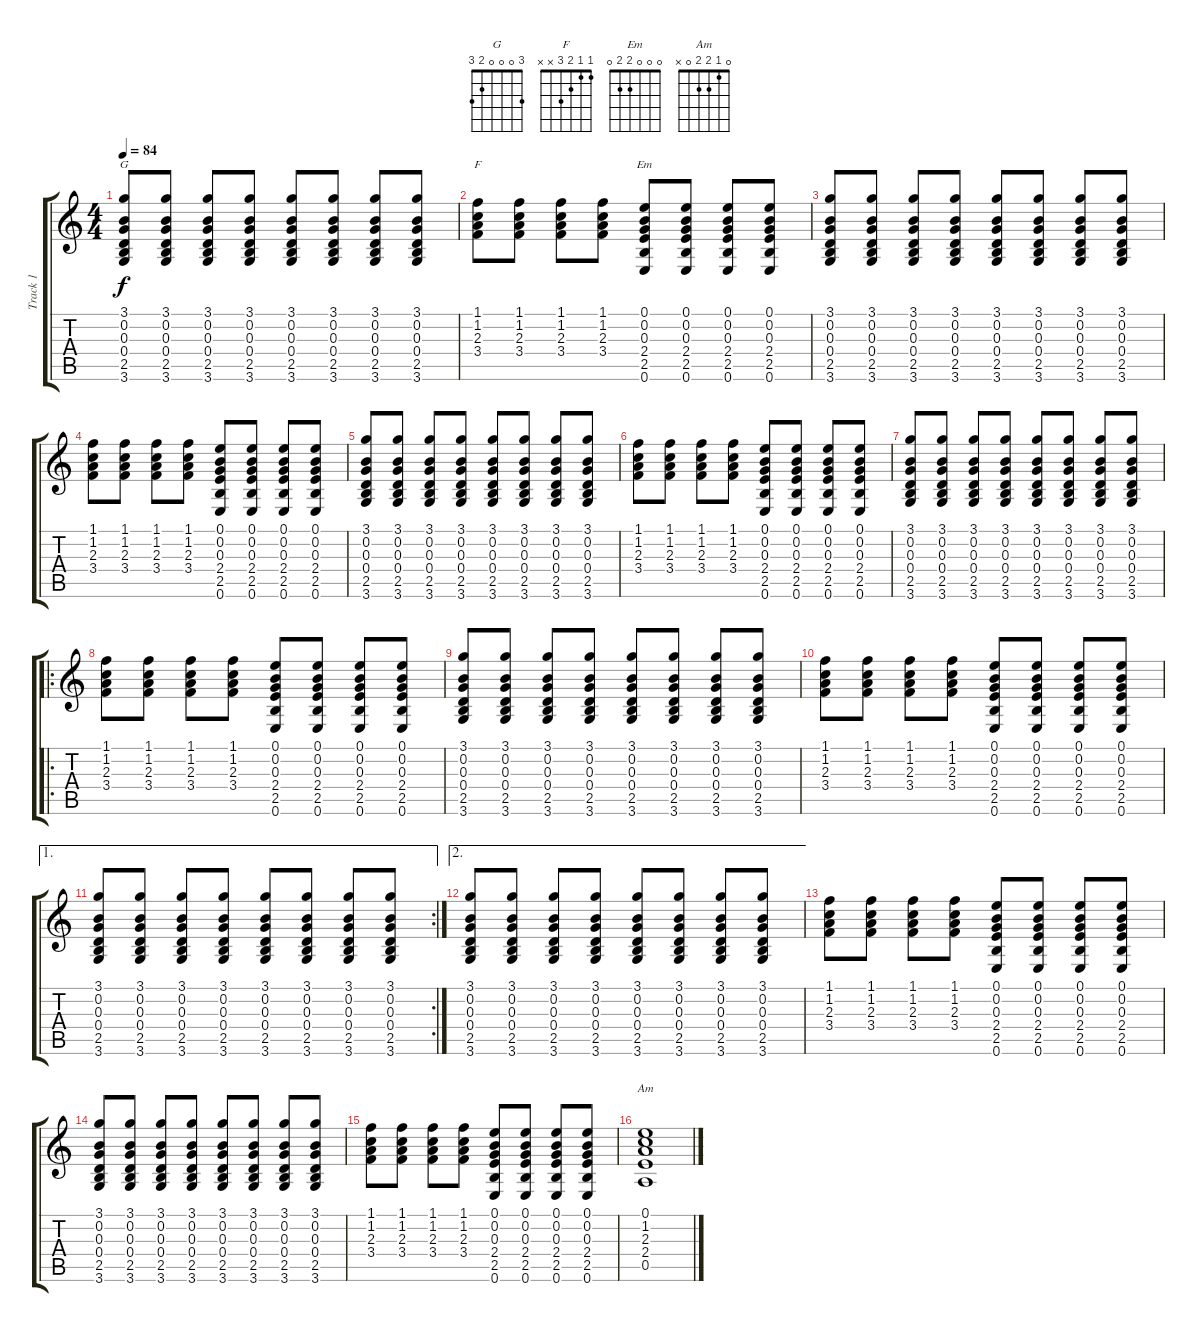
\track ("Track 1" "Track 1") {instrument acousticguitarnylon}
\staff {score tabs}
\tuning (E4 B3 G3 D3 A2 E2) {hide}
\chord ("G" 3 0 0 0 2 3)
\chord ("F" 1 1 2 3 x x)
\chord ("Em" 0 0 0 2 2 0)
\chord ("Am" 0 1 2 2 0 x)
\ts (4 4)
\tempo 84
\clef g2
\ks c
(3.1 0.2 0.3 0.4 2.5 3.6).8{ch "G" dy f} (3.1 0.2 0.3 0.4 2.5 3.6).8 (3.1 0.2 0.3 0.4 2.5 3.6).8 (3.1 0.2 0.3 0.4 2.5 3.6).8 (3.1 0.2 0.3 0.4 2.5 3.6).8 (3.1 0.2 0.3 0.4 2.5 3.6).8 (3.1 0.2 0.3 0.4 2.5 3.6).8 (3.1 0.2 0.3 0.4 2.5 3.6).8 |
(1.1 1.2 2.3 3.4).8{ch "F"} (1.1 1.2 2.3 3.4).8 (1.1 1.2 2.3 3.4).8 (1.1 1.2 2.3 3.4).8 (0.1 0.2 0.3 2.4 2.5 0.6).8{ch "Em"} (0.1 0.2 0.3 2.4 2.5 0.6).8 (0.1 0.2 0.3 2.4 2.5 0.6).8 (0.1 0.2 0.3 2.4 2.5 0.6).8 |
(3.1 0.2 0.3 0.4 2.5 3.6).8 (3.1 0.2 0.3 0.4 2.5 3.6).8 (3.1 0.2 0.3 0.4 2.5 3.6).8 (3.1 0.2 0.3 0.4 2.5 3.6).8 (3.1 0.2 0.3 0.4 2.5 3.6).8 (3.1 0.2 0.3 0.4 2.5 3.6).8 (3.1 0.2 0.3 0.4 2.5 3.6).8 (3.1 0.2 0.3 0.4 2.5 3.6).8 |
(1.1 1.2 2.3 3.4).8 (1.1 1.2 2.3 3.4).8 (1.1 1.2 2.3 3.4).8 (1.1 1.2 2.3 3.4).8 (0.1 0.2 0.3 2.4 2.5 0.6).8 (0.1 0.2 0.3 2.4 2.5 0.6).8 (0.1 0.2 0.3 2.4 2.5 0.6).8 (0.1 0.2 0.3 2.4 2.5 0.6).8 |
(3.1 0.2 0.3 0.4 2.5 3.6).8 (3.1 0.2 0.3 0.4 2.5 3.6).8 (3.1 0.2 0.3 0.4 2.5 3.6).8 (3.1 0.2 0.3 0.4 2.5 3.6).8 (3.1 0.2 0.3 0.4 2.5 3.6).8 (3.1 0.2 0.3 0.4 2.5 3.6).8 (3.1 0.2 0.3 0.4 2.5 3.6).8 (3.1 0.2 0.3 0.4 2.5 3.6).8 |
(1.1 1.2 2.3 3.4).8 (1.1 1.2 2.3 3.4).8 (1.1 1.2 2.3 3.4).8 (1.1 1.2 2.3 3.4).8 (0.1 0.2 0.3 2.4 2.5 0.6).8 (0.1 0.2 0.3 2.4 2.5 0.6).8 (0.1 0.2 0.3 2.4 2.5 0.6).8 (0.1 0.2 0.3 2.4 2.5 0.6).8 |
(3.1 0.2 0.3 0.4 2.5 3.6).8 (3.1 0.2 0.3 0.4 2.5 3.6).8 (3.1 0.2 0.3 0.4 2.5 3.6).8 (3.1 0.2 0.3 0.4 2.5 3.6).8 (3.1 0.2 0.3 0.4 2.5 3.6).8 (3.1 0.2 0.3 0.4 2.5 3.6).8 (3.1 0.2 0.3 0.4 2.5 3.6).8 (3.1 0.2 0.3 0.4 2.5 3.6).8 |
\ro
(1.1 1.2 2.3 3.4).8 (1.1 1.2 2.3 3.4).8 (1.1 1.2 2.3 3.4).8 (1.1 1.2 2.3 3.4).8 (0.1 0.2 0.3 2.4 2.5 0.6).8 (0.1 0.2 0.3 2.4 2.5 0.6).8 (0.1 0.2 0.3 2.4 2.5 0.6).8 (0.1 0.2 0.3 2.4 2.5 0.6).8 |
(3.1 0.2 0.3 0.4 2.5 3.6).8 (3.1 0.2 0.3 0.4 2.5 3.6).8 (3.1 0.2 0.3 0.4 2.5 3.6).8 (3.1 0.2 0.3 0.4 2.5 3.6).8 (3.1 0.2 0.3 0.4 2.5 3.6).8 (3.1 0.2 0.3 0.4 2.5 3.6).8 (3.1 0.2 0.3 0.4 2.5 3.6).8 (3.1 0.2 0.3 0.4 2.5 3.6).8 |
(1.1 1.2 2.3 3.4).8 (1.1 1.2 2.3 3.4).8 (1.1 1.2 2.3 3.4).8 (1.1 1.2 2.3 3.4).8 (0.1 0.2 0.3 2.4 2.5 0.6).8 (0.1 0.2 0.3 2.4 2.5 0.6).8 (0.1 0.2 0.3 2.4 2.5 0.6).8 (0.1 0.2 0.3 2.4 2.5 0.6).8 |
\ae 1
\rc 2
(3.1 0.2 0.3 0.4 2.5 3.6).8 (3.1 0.2 0.3 0.4 2.5 3.6).8 (3.1 0.2 0.3 0.4 2.5 3.6).8 (3.1 0.2 0.3 0.4 2.5 3.6).8 (3.1 0.2 0.3 0.4 2.5 3.6).8 (3.1 0.2 0.3 0.4 2.5 3.6).8 (3.1 0.2 0.3 0.4 2.5 3.6).8 (3.1 0.2 0.3 0.4 2.5 3.6).8 |
\ae 2
(3.1 0.2 0.3 0.4 2.5 3.6).8 (3.1 0.2 0.3 0.4 2.5 3.6).8 (3.1 0.2 0.3 0.4 2.5 3.6).8 (3.1 0.2 0.3 0.4 2.5 3.6).8 (3.1 0.2 0.3 0.4 2.5 3.6).8 (3.1 0.2 0.3 0.4 2.5 3.6).8 (3.1 0.2 0.3 0.4 2.5 3.6).8 (3.1 0.2 0.3 0.4 2.5 3.6).8 |
(1.1 1.2 2.3 3.4).8 (1.1 1.2 2.3 3.4).8 (1.1 1.2 2.3 3.4).8 (1.1 1.2 2.3 3.4).8 (0.1 0.2 0.3 2.4 2.5 0.6).8 (0.1 0.2 0.3 2.4 2.5 0.6).8 (0.1 0.2 0.3 2.4 2.5 0.6).8 (0.1 0.2 0.3 2.4 2.5 0.6).8 |
(3.1 0.2 0.3 0.4 2.5 3.6).8 (3.1 0.2 0.3 0.4 2.5 3.6).8 (3.1 0.2 0.3 0.4 2.5 3.6).8 (3.1 0.2 0.3 0.4 2.5 3.6).8 (3.1 0.2 0.3 0.4 2.5 3.6).8 (3.1 0.2 0.3 0.4 2.5 3.6).8 (3.1 0.2 0.3 0.4 2.5 3.6).8 (3.1 0.2 0.3 0.4 2.5 3.6).8 |
(1.1 1.2 2.3 3.4).8 (1.1 1.2 2.3 3.4).8 (1.1 1.2 2.3 3.4).8 (1.1 1.2 2.3 3.4).8 (0.1 0.2 0.3 2.4 2.5 0.6).8 (0.1 0.2 0.3 2.4 2.5 0.6).8 (0.1 0.2 0.3 2.4 2.5 0.6).8 (0.1 0.2 0.3 2.4 2.5 0.6).8 |
(0.1 1.2 2.3 2.4 0.5).1{ch "Am"}
